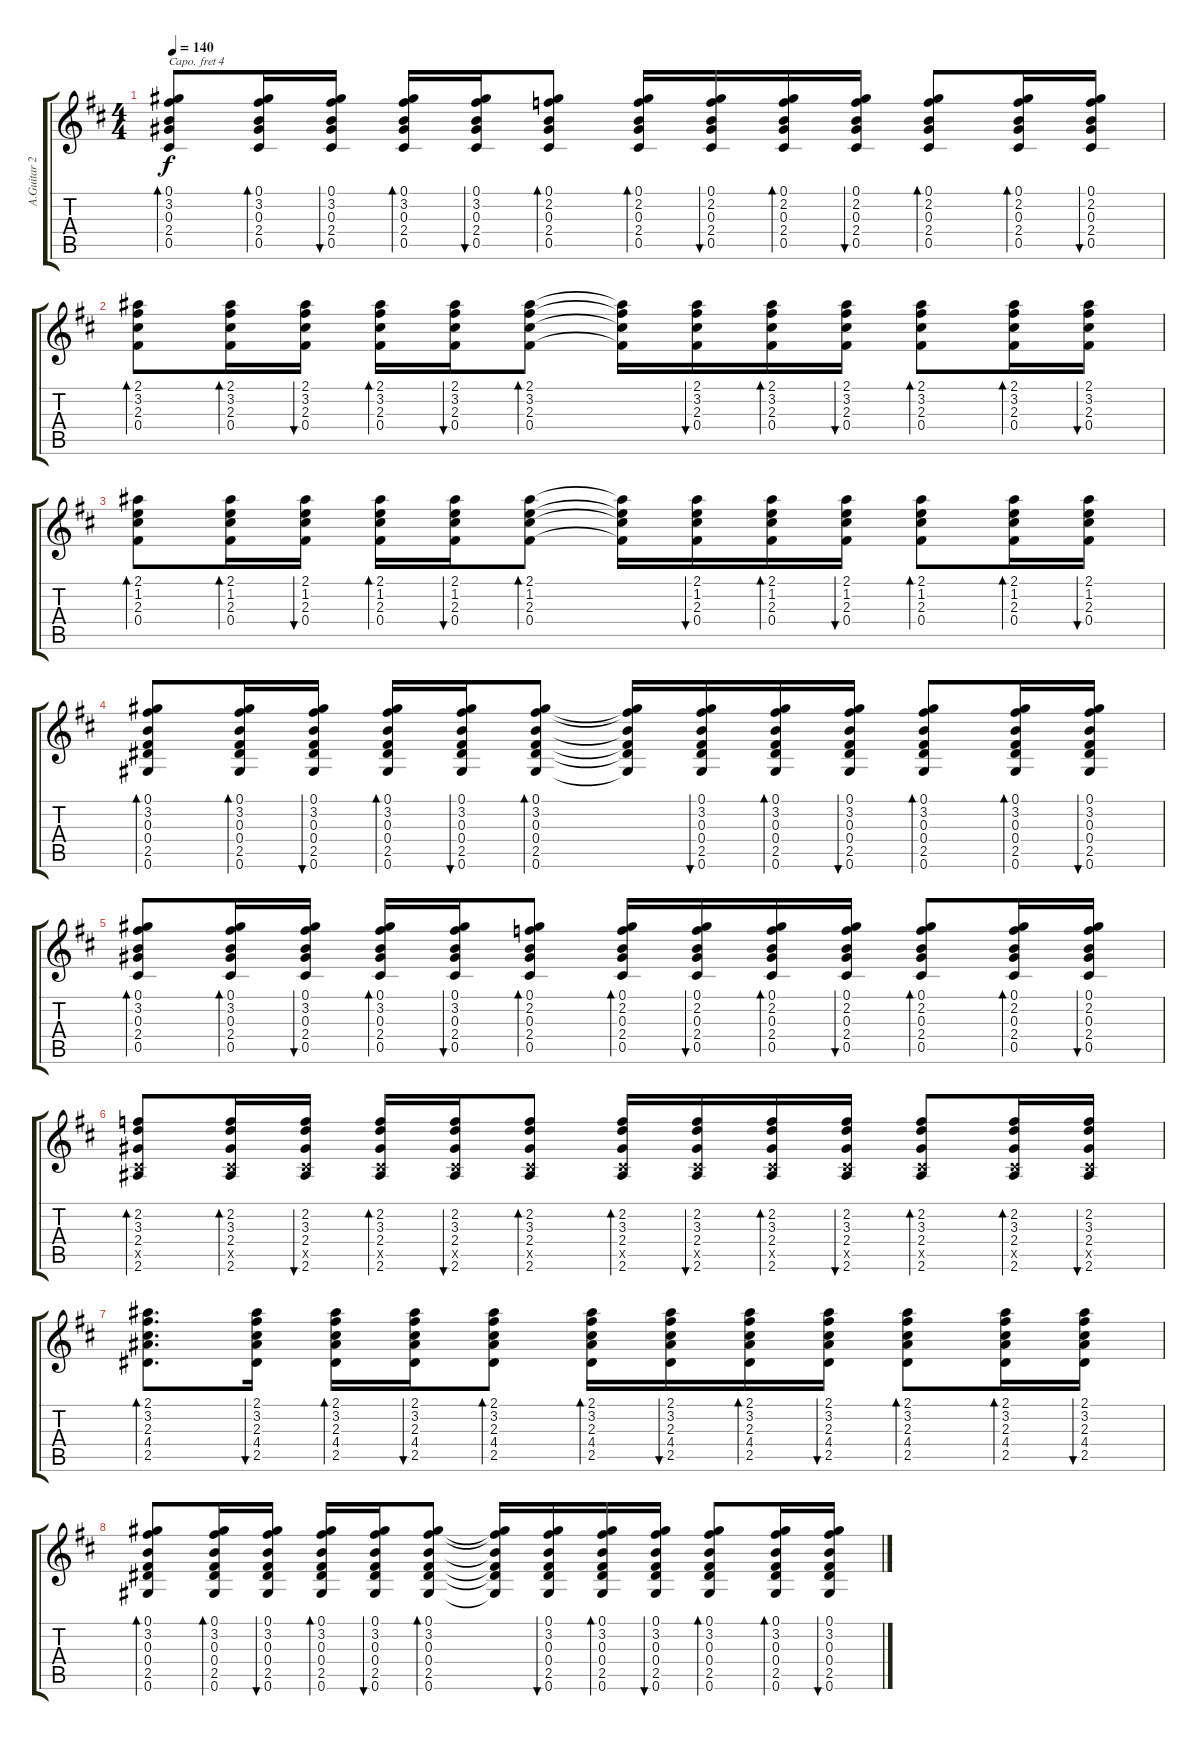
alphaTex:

\track ("A.Guitar 2" "A.Guitar 2") {instrument acousticguitarsteel}
\staff {score tabs}
\capo 4
\tuning (E4 B3 G3 D3 A2 E2) {hide}
\ts (4 4)
\tempo 140
\clef g2
\ks d
(0.1 3.2 0.3 2.4 0.5).8{bd 30 dy f} (0.1 3.2 0.3 2.4 0.5).16{bd 30} (0.1 3.2 0.3 2.4 0.5).16{bu 30} (0.1 3.2 0.3 2.4 0.5).16{bd 30} (0.1 3.2 0.3 2.4 0.5).16{bu 30} (0.1 2.2 0.3 2.4 0.5).8{bd 30} (0.1 2.2 0.3 2.4 0.5).16{bd 30} (0.1 2.2 0.3 2.4 0.5).16{bu 30} (0.1 2.2 0.3 2.4 0.5).16{bd 30} (0.1 2.2 0.3 2.4 0.5).16{bu 30} (0.1 2.2 0.3 2.4 0.5).8{bd 30} (0.1 2.2 0.3 2.4 0.5).16{bd 30} (0.1 2.2 0.3 2.4 0.5).16{bu 30} |
(2.1 3.2 2.3 0.4).8{bd 30} (2.1 3.2 2.3 0.4).16{bd 30} (2.1 3.2 2.3 0.4).16{bu 30} (2.1 3.2 2.3 0.4).16{bd 30} (2.1 3.2 2.3 0.4).16{bu 30} (2.1 3.2 2.3 0.4).8{bd 30} (2.1{t} 3.2{t} 2.3{t} 0.4{t}).16 (2.1 3.2 2.3 0.4).16{bu 30} (2.1 3.2 2.3 0.4).16{bd 30} (2.1 3.2 2.3 0.4).16{bu 30} (2.1 3.2 2.3 0.4).8{bd 30} (2.1 3.2 2.3 0.4).16{bd 30} (2.1 3.2 2.3 0.4).16{bu 30} |
(2.1 1.2 2.3 0.4).8{bd 30} (2.1 1.2 2.3 0.4).16{bd 30} (2.1 1.2 2.3 0.4).16{bu 30} (2.1 1.2 2.3 0.4).16{bd 30} (2.1 1.2 2.3 0.4).16{bu 30} (2.1 1.2 2.3 0.4).8{bd 30} (2.1{t} 1.2{t} 2.3{t} 0.4{t}).16 (2.1 1.2 2.3 0.4).16{bu 30} (2.1 1.2 2.3 0.4).16{bd 30} (2.1 1.2 2.3 0.4).16{bu 30} (2.1 1.2 2.3 0.4).8{bd 30} (2.1 1.2 2.3 0.4).16{bd 30} (2.1 1.2 2.3 0.4).16{bu 30} |
(0.1 3.2 0.3 0.4 2.5 0.6).8{bd 30} (0.1 3.2 0.3 0.4 2.5 0.6).16{bd 30} (0.1 3.2 0.3 0.4 2.5 0.6).16{bu 30} (0.1 3.2 0.3 0.4 2.5 0.6).16{bd 30} (0.1 3.2 0.3 0.4 2.5 0.6).16{bu 30} (0.1 3.2 0.3 0.4 2.5 0.6).8{bd 30} (0.1{t} 3.2{t} 0.3{t} 0.4{t} 2.5{t} 0.6{t}).16 (0.1 3.2 0.3 0.4 2.5 0.6).16{bu 30} (0.1 3.2 0.3 0.4 2.5 0.6).16{bd 30} (0.1 3.2 0.3 0.4 2.5 0.6).16{bu 30} (0.1 3.2 0.3 0.4 2.5 0.6).8{bd 30} (0.1 3.2 0.3 0.4 2.5 0.6).16{bd 30} (0.1 3.2 0.3 0.4 2.5 0.6).16{bu 30} |
(0.1 3.2 0.3 2.4 0.5).8{bd 30} (0.1 3.2 0.3 2.4 0.5).16{bd 30} (0.1 3.2 0.3 2.4 0.5).16{bu 30} (0.1 3.2 0.3 2.4 0.5).16{bd 30} (0.1 3.2 0.3 2.4 0.5).16{bu 30} (0.1 2.2 0.3 2.4 0.5).8{bd 30} (0.1 2.2 0.3 2.4 0.5).16{bd 30} (0.1 2.2 0.3 2.4 0.5).16{bu 30} (0.1 2.2 0.3 2.4 0.5).16{bd 30} (0.1 2.2 0.3 2.4 0.5).16{bu 30} (0.1 2.2 0.3 2.4 0.5).8{bd 30} (0.1 2.2 0.3 2.4 0.5).16{bd 30} (0.1 2.2 0.3 2.4 0.5).16{bu 30} |
(2.2 3.3 2.4 0.5{x} 2.6).8{bd 30} (2.2 3.3 2.4 0.5{x} 2.6).16{bd 30} (2.2 3.3 2.4 0.5{x} 2.6).16{bu 30} (2.2 3.3 2.4 0.5{x} 2.6).16{bd 30} (2.2 3.3 2.4 0.5{x} 2.6).16{bu 30} (2.2 3.3 2.4 0.5{x} 2.6).8{bd 30} (2.2 3.3 2.4 0.5{x} 2.6).16{bd 30} (2.2 3.3 2.4 0.5{x} 2.6).16{bu 30} (2.2 3.3 2.4 0.5{x} 2.6).16{bd 30} (2.2 3.3 2.4 0.5{x} 2.6).16{bu 30} (2.2 3.3 2.4 0.5{x} 2.6).8{bd 30} (2.2 3.3 2.4 0.5{x} 2.6).16{bd 30} (2.2 3.3 2.4 0.5{x} 2.6).16{bu 30} |
(2.1 3.2 2.3 4.4 2.5).8{d bd 30} (2.1 3.2 2.3 4.4 2.5).16{bu 30} (2.1 3.2 2.3 4.4 2.5).16{bd 30} (2.1 3.2 2.3 4.4 2.5).16{bu 30} (2.1 3.2 2.3 4.4 2.5).8{bd 30} (2.1 3.2 2.3 4.4 2.5).16{bd 30} (2.1 3.2 2.3 4.4 2.5).16{bu 30} (2.1 3.2 2.3 4.4 2.5).16{bd 30} (2.1 3.2 2.3 4.4 2.5).16{bu 30} (2.1 3.2 2.3 4.4 2.5).8{bd 30} (2.1 3.2 2.3 4.4 2.5).16{bd 30} (2.1 3.2 2.3 4.4 2.5).16{bu 30} |
(0.1 3.2 0.3 0.4 2.5 0.6).8{bd 30} (0.1 3.2 0.3 0.4 2.5 0.6).16{bd 30} (0.1 3.2 0.3 0.4 2.5 0.6).16{bu 30} (0.1 3.2 0.3 0.4 2.5 0.6).16{bd 30} (0.1 3.2 0.3 0.4 2.5 0.6).16{bu 30} (0.1 3.2 0.3 0.4 2.5 0.6).8{bd 30} (0.1{t} 3.2{t} 0.3{t} 0.4{t} 2.5{t} 0.6{t}).16 (0.1 3.2 0.3 0.4 2.5 0.6).16{bu 30} (0.1 3.2 0.3 0.4 2.5 0.6).16{bd 30} (0.1 3.2 0.3 0.4 2.5 0.6).16{bu 30} (0.1 3.2 0.3 0.4 2.5 0.6).8{bd 30} (0.1 3.2 0.3 0.4 2.5 0.6).16{bd 30} (0.1 3.2 0.3 0.4 2.5 0.6).16{bu 30}
